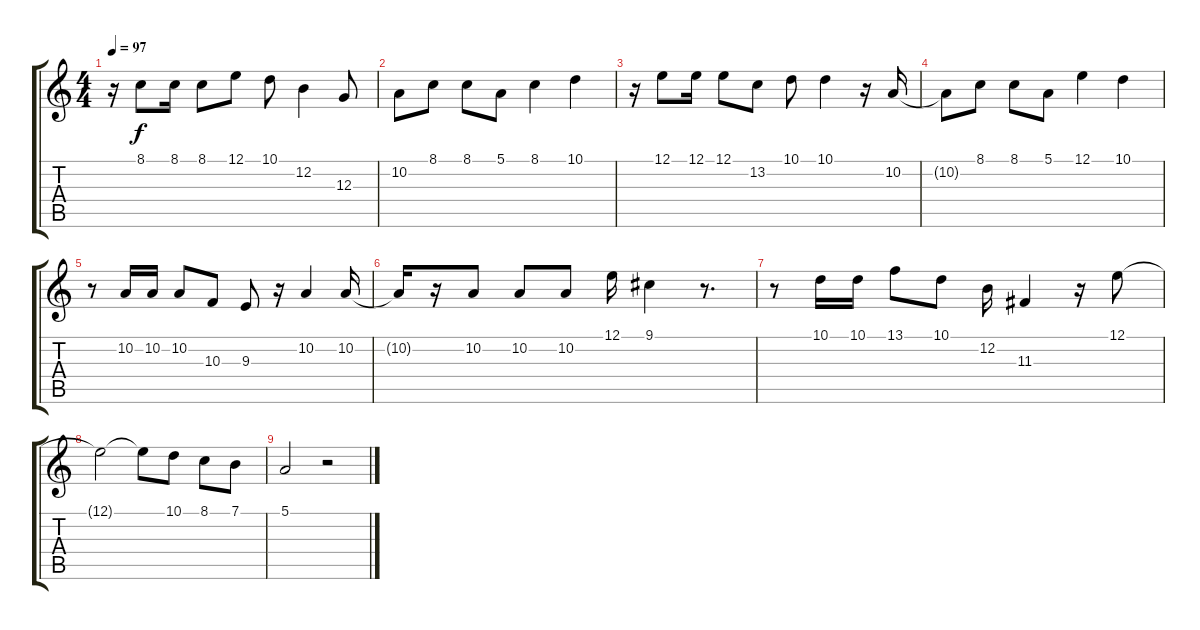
\track "" {instrument lead3calliope}
\staff {score tabs}
\tuning (E4 B3 G3 D3 A2 E2) {hide}
\ts (4 4)
\tempo 97
\clef g2
\ks c
r.16{dy f} 8.1.8 8.1.16 8.1.8 12.1.8 10.1.8 12.2.4 12.3.8 |
10.2.8 8.1.8 8.1.8 5.1.8 8.1.4 10.1.4 |
r.16 12.1.8 12.1.16 12.1.8 13.2.8 10.1.8 10.1.4 r.16 10.2.16 |
10.2{t}.8 8.1.8 8.1.8 5.1.8 12.1.4 10.1.4 |
r.8 10.2.16 10.2.16 10.2.8 10.3.8 9.3.8 r.16 10.2.4 10.2.16 |
10.2{t}.16 r.16 10.2.8 10.2.8 10.2.8 12.1.16 9.1.4 r.8{d} |
r.8 10.1.16 10.1.16 13.1.8 10.1.8 12.2.16 11.3.4 r.16 12.1.8 |
12.1{t}.2 12.1{t}.8 10.1.8 8.1.8 7.1.8 |
5.1.2 r.2
